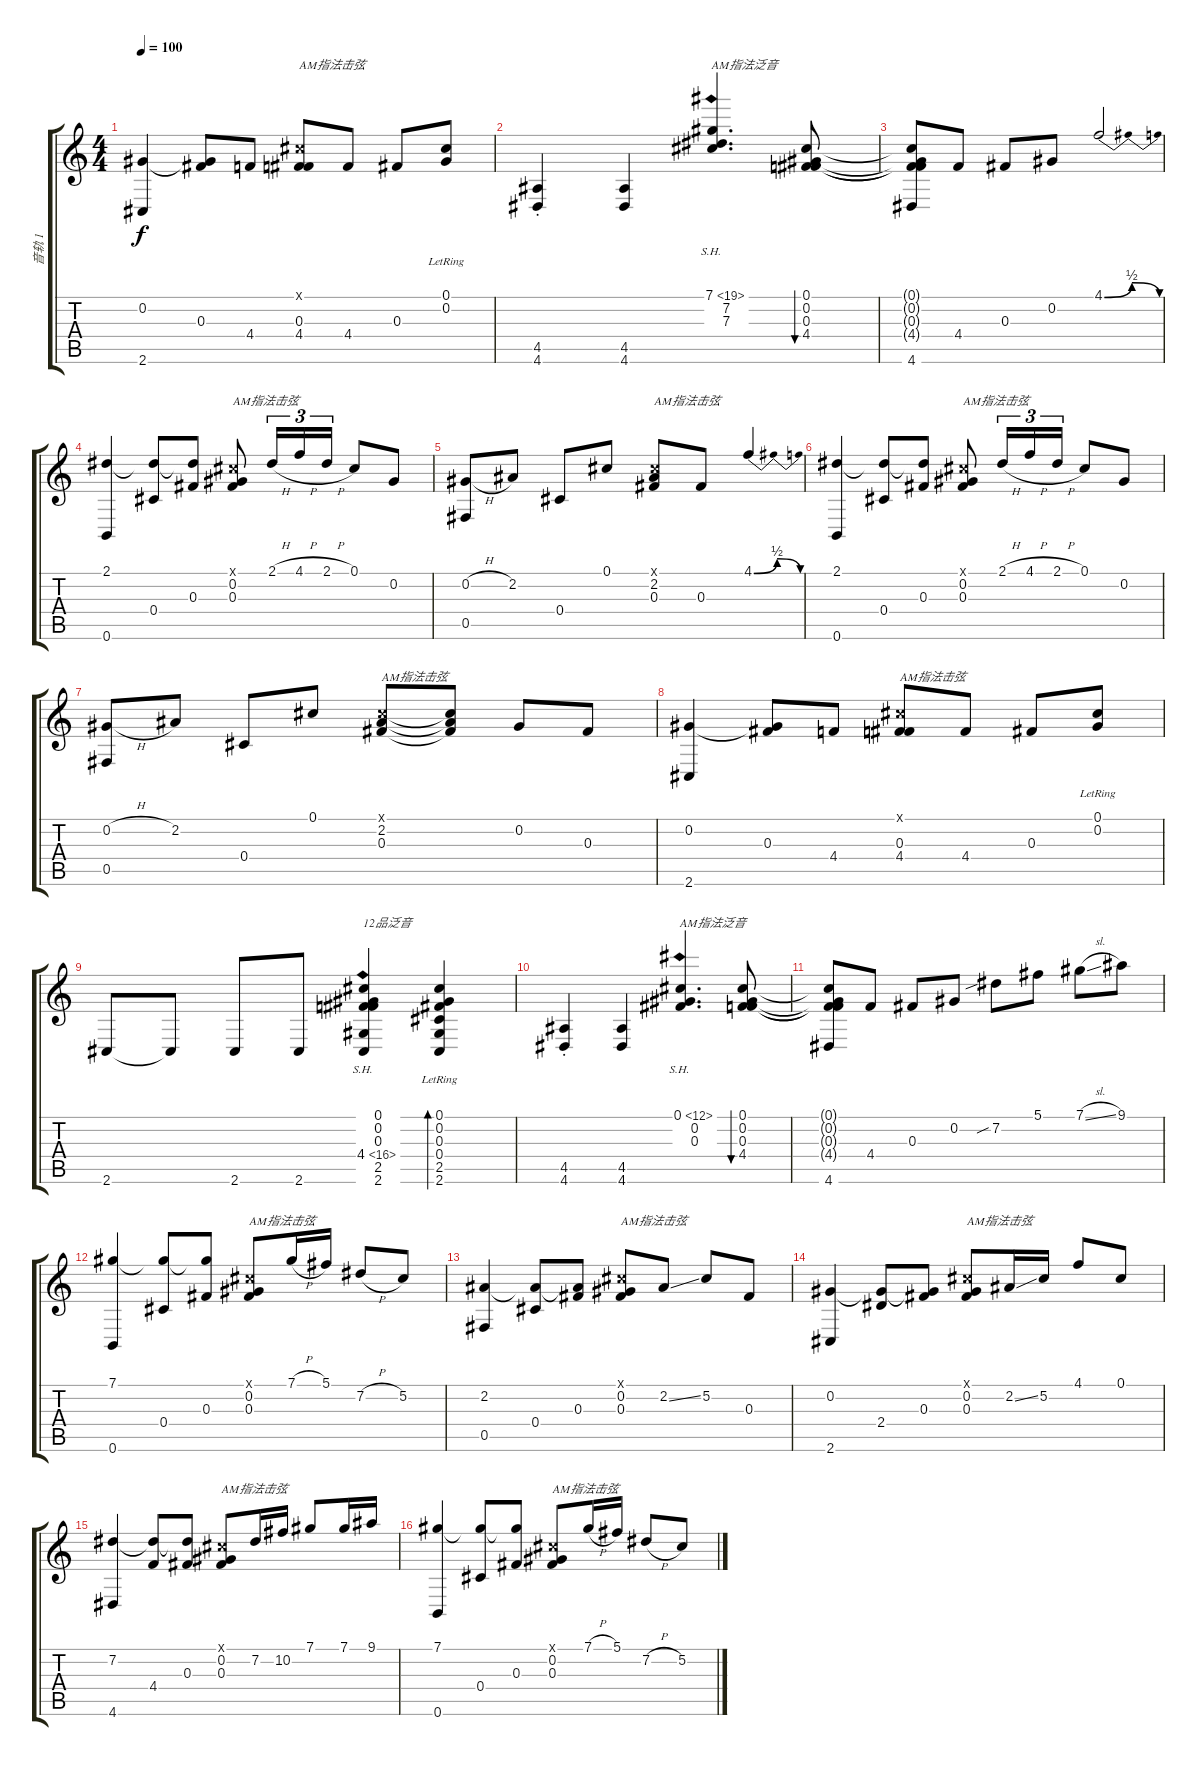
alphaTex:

\track ("音轨 1" "音轨 1") {instrument acousticguitarsteel}
\staff {score tabs}
\tuning (Db4 Ab3 Gb3 Db3 Gb2 B1) {hide}
\ts (4 4)
\tempo 100
\clef g2
\ks c
(0.2 2.6).4{dy f} (0.2{t} 0.3).8 4.4.8 (0.1{x} 0.3 4.4).8{txt "AM指法击弦"} 4.4.8 0.3.8{beam Up} (0.1{lr} 0.2{lr}).8{beam Up} |
(4.5{st} 4.6{st}).4 (4.5 4.6).4 (7.1{sh 12} 7.2 7.3).4{d txt "AM指法泛音" beam Up} (0.1 0.2 0.3 4.4).8{bu 120} |
(0.1{t} 0.2{t} 0.3{t} 4.4{t} 4.6).8 4.4.8 0.3.8 0.2.8 4.1{be (bendrelease 0 0 30 2 30 2 60 0)}.2{beam Up} |
(2.1 0.6).4 (2.1{t} 0.4).8 (2.1{t} 0.3).8 (0.1{x} 0.2 0.3).8{txt "AM指法击弦" beam Up beam split} 2.1{h}.16{tu (3 2) beam Up} 4.1{h}.16{tu (3 2)} 2.1{h}.16{tu (3 2)} 0.1.8{beam Up} 0.2.8{beam Up} |
(0.2{h} 0.5).8 2.2.8 0.4.8 0.1.8 (0.1{x} 2.2 0.3).8{txt "AM指法击弦"} 0.3.8 4.1{be (bendrelease 0 0 30 2 30 2 60 0)}.4{beam Up} |
(2.1 0.6).4 (2.1{t} 0.4).8 (2.1{t} 0.3).8 (0.1{x} 0.2 0.3).8{txt "AM指法击弦" beam Up beam split} 2.1{h}.16{tu (3 2) beam Up} 4.1{h}.16{tu (3 2)} 2.1{h}.16{tu (3 2)} 0.1.8{beam Up} 0.2.8{beam Up} |
(0.2{h} 0.5).8 2.2.8 0.4.8 0.1.8 (0.1{x} 2.2 0.3).8{txt "AM指法击弦"} (0.1{t} 2.2{t} 0.3{t}).8 0.2.8 0.3.8 |
(0.2 2.6).4 (0.2{t} 0.3).8 4.4.8 (0.1{x} 0.3 4.4).8{txt "AM指法击弦"} 4.4.8 0.3.8{beam Up} (0.1{lr} 0.2{lr}).8{beam Up} |
2.6.8 2.6{t}.8{beam Up beam split} 2.6.8 2.6.8{beam merge} (0.1 0.2 0.3 4.4{sh 12} 2.5 2.6).4{txt "12品泛音"} (0.1{lr} 0.2 0.3 0.4 2.5 2.6).4{bd 60} |
(4.5{st} 4.6{st}).4 (4.5 4.6).4 (0.1{sh 12} 0.2 0.3).4{d txt "AM指法泛音" beam Up} (0.1 0.2 0.3 4.4).8{bu 120} |
(0.1{t} 0.2{t} 0.3{t} 4.4{t} 4.6).8 4.4.8 0.3.8 0.2.8 7.2{sib}.8 5.1.8 7.1{sl}.8 9.1.8 |
(7.1 0.6).4 (7.1{t} 0.4).8{beam Up} (7.1{t} 0.3).8{beam Up} (0.1{x} 0.2 0.3).8{txt "AM指法击弦" beam Up} 7.1{h}.16{beam Up beam merge} 5.1.16{beam Up beam split} 7.2{h}.8{beam Up} 5.2.8 |
(2.2 0.5).4 (2.2{t} 0.4).8 (2.2{t} 0.3).8 (0.1{x} 0.2 0.3).8{txt "AM指法击弦"} 2.2{ss}.8 5.2.8 0.3.8 |
(0.2 2.6).4 (0.2{t} 2.4).8 (0.2{t} 0.3).8 (0.1{x} 0.2 0.3).8{txt "AM指法击弦"} 2.2{ss}.16 5.2.16{beam Up} 4.1.8{beam Up} 0.1.8 |
(7.2 4.6).4 (7.2{t} 4.4).8{beam Up} (7.2{t} 0.3).8{beam Up} (0.1{x} 0.2 0.3).8{txt "AM指法击弦" beam Up} 7.2.16{beam Up beam merge} 10.2.16{beam Up beam split} 7.1.8{beam Up} 7.1.16{beam Up} 9.1.16{beam Up} |
(7.1 0.6).4 (7.1{t} 0.4).8{beam Up} (7.1{t} 0.3).8{beam Up} (0.1{x} 0.2 0.3).8{txt "AM指法击弦 " beam Up} 7.1{h}.16{beam Up beam merge} 5.1.16{beam Up beam split} 7.2{h}.8{beam Up} 5.2.8
